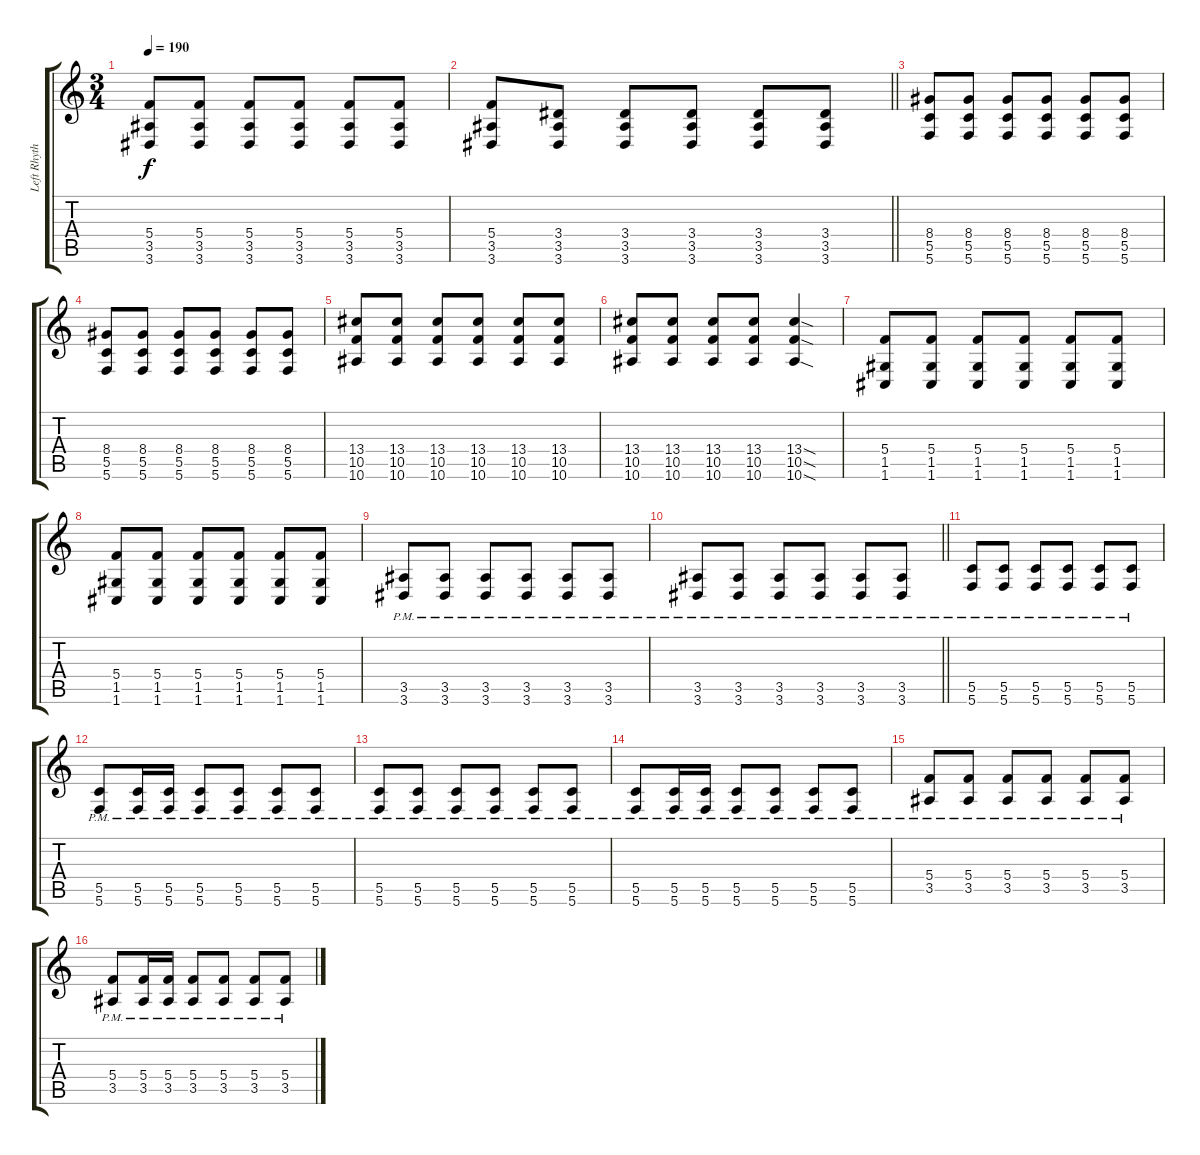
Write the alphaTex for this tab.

\track ("Left Rhythm" "Left Rhyth") {instrument distortionguitar}
\staff {score tabs}
\tuning (D4 A3 F3 C3 G2 C2) {hide}
\ts (3 4)
\tempo 190
\clef g2
\ks c
(5.4 3.5 3.6).8{dy f} (5.4 3.5 3.6).8 (5.4 3.5 3.6).8 (5.4 3.5 3.6).8 (5.4 3.5 3.6).8 (5.4 3.5 3.6).8 |
\barLineRight lightlight
(5.4 3.5 3.6).8 (3.4 3.5 3.6).8 (3.4 3.5 3.6).8 (3.4 3.5 3.6).8 (3.4 3.5 3.6).8 (3.4 3.5 3.6).8 |
\section ("" "")
(8.4 5.5 5.6).8 (8.4 5.5 5.6).8 (8.4 5.5 5.6).8 (8.4 5.5 5.6).8 (8.4 5.5 5.6).8 (8.4 5.5 5.6).8 |
(8.4 5.5 5.6).8 (8.4 5.5 5.6).8 (8.4 5.5 5.6).8 (8.4 5.5 5.6).8 (8.4 5.5 5.6).8 (8.4 5.5 5.6).8 |
(13.4 10.5 10.6).8 (13.4 10.5 10.6).8 (13.4 10.5 10.6).8 (13.4 10.5 10.6).8 (13.4 10.5 10.6).8 (13.4 10.5 10.6).8 |
(13.4 10.5 10.6).8 (13.4 10.5 10.6).8 (13.4 10.5 10.6).8 (13.4 10.5 10.6).8 (13.4{sod} 10.5{sod} 10.6{sod}).4 |
(5.4 1.5 1.6).8 (5.4 1.5 1.6).8 (5.4 1.5 1.6).8 (5.4 1.5 1.6).8 (5.4 1.5 1.6).8 (5.4 1.5 1.6).8 |
(5.4 1.5 1.6).8 (5.4 1.5 1.6).8 (5.4 1.5 1.6).8 (5.4 1.5 1.6).8 (5.4 1.5 1.6).8 (5.4 1.5 1.6).8 |
(3.5{pm} 3.6{pm}).8 (3.5{pm} 3.6{pm}).8 (3.5{pm} 3.6{pm}).8 (3.5{pm} 3.6{pm}).8 (3.5{pm} 3.6{pm}).8 (3.5{pm} 3.6{pm}).8 |
\barLineRight lightlight
(3.5{pm} 3.6{pm}).8 (3.5{pm} 3.6{pm}).8 (3.5{pm} 3.6{pm}).8 (3.5{pm} 3.6{pm}).8 (3.5{pm} 3.6{pm}).8 (3.5{pm} 3.6{pm}).8 |
\section ("" "")
(5.5{pm} 5.6{pm}).8 (5.5{pm} 5.6{pm}).8 (5.5{pm} 5.6{pm}).8 (5.5{pm} 5.6{pm}).8 (5.5{pm} 5.6{pm}).8 (5.5{pm} 5.6{pm}).8 |
(5.5{pm} 5.6{pm}).8 (5.5{pm} 5.6{pm}).16 (5.5{pm} 5.6{pm}).16 (5.5{pm} 5.6{pm}).8 (5.5{pm} 5.6{pm}).8 (5.5{pm} 5.6{pm}).8 (5.5{pm} 5.6{pm}).8 |
(5.5{pm} 5.6{pm}).8 (5.5{pm} 5.6{pm}).8 (5.5{pm} 5.6{pm}).8 (5.5{pm} 5.6{pm}).8 (5.5{pm} 5.6{pm}).8 (5.5{pm} 5.6{pm}).8 |
(5.5{pm} 5.6{pm}).8 (5.5{pm} 5.6{pm}).16 (5.5{pm} 5.6{pm}).16 (5.5{pm} 5.6{pm}).8 (5.5{pm} 5.6{pm}).8 (5.5{pm} 5.6{pm}).8 (5.5{pm} 5.6{pm}).8 |
(5.4{pm} 3.5{pm}).8 (5.4{pm} 3.5{pm}).8 (5.4{pm} 3.5{pm}).8 (5.4{pm} 3.5{pm}).8 (5.4{pm} 3.5{pm}).8 (5.4{pm} 3.5{pm}).8 |
(5.4{pm} 3.5{pm}).8 (5.4{pm} 3.5{pm}).16 (5.4{pm} 3.5{pm}).16 (5.4{pm} 3.5{pm}).8 (5.4{pm} 3.5{pm}).8 (5.4{pm} 3.5{pm}).8 (5.4{pm} 3.5{pm}).8
